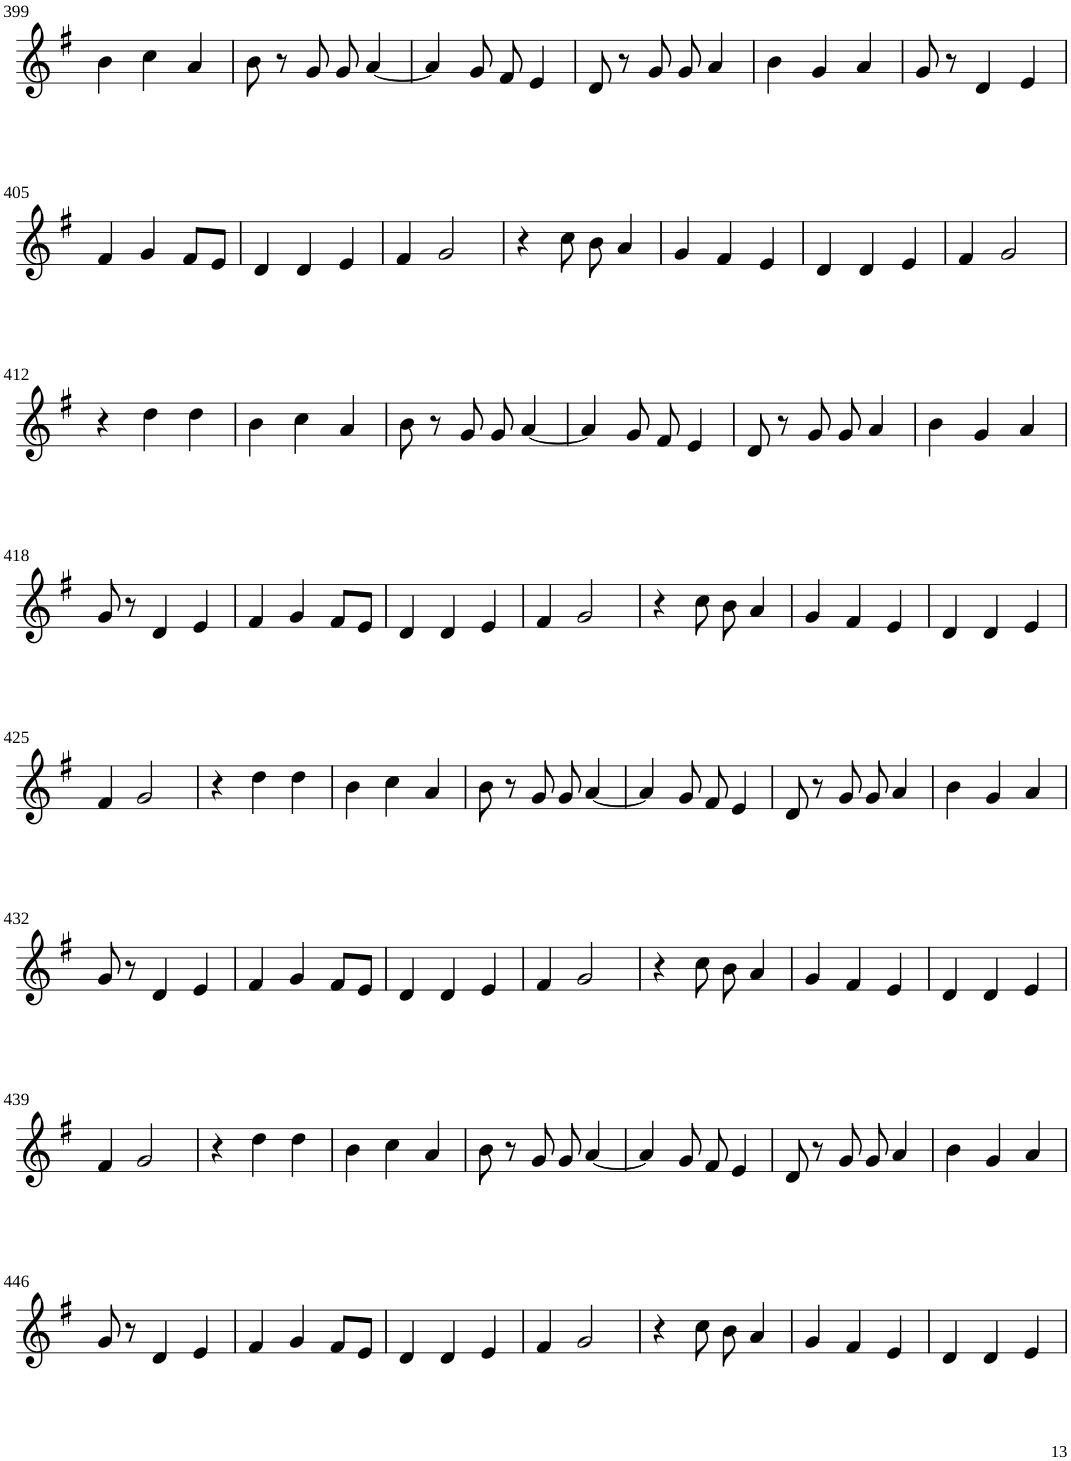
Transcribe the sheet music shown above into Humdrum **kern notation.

**kern
*part1
*staff1
*I"Violin
!!LO:PB:g=z
*clefG2
*k[f#]
*G:
*M6/8
=399
4b\
4cc\
4a/
=400
8b\
8r
8g/
8g/
[4a/
=401
4a/]
8g/
8f#/
4e/
=402
8d/
8r
8g/
8g/
4a/
=403
4b\
4g/
4a/
=404
8g/
8r
4d/
4e/
!!LO:LB:g=z
=405
4f#/
4g/
8f#/L
8e/J
=406
4d/
4d/
4e/
=407
4f#/
2g/
=408
4r
8cc\
8b\
4a/
=409
4g/
4f#/
4e/
=410
4d/
4d/
4e/
=411
4f#/
2g/
!!LO:LB:g=z
=412
4r
4dd\
4dd\
=413
4b\
4cc\
4a/
=414
8b\
8r
8g/
8g/
[4a/
=415
4a/]
8g/
8f#/
4e/
=416
8d/
8r
8g/
8g/
4a/
=417
4b\
4g/
4a/
!!LO:LB:g=z
=418
8g/
8r
4d/
4e/
=419
4f#/
4g/
8f#/L
8e/J
=420
4d/
4d/
4e/
=421
4f#/
2g/
=422
4r
8cc\
8b\
4a/
=423
4g/
4f#/
4e/
=424
4d/
4d/
4e/
!!LO:LB:g=z
=425
4f#/
2g/
=426
4r
4dd\
4dd\
=427
4b\
4cc\
4a/
=428
8b\
8r
8g/
8g/
[4a/
=429
4a/]
8g/
8f#/
4e/
=430
8d/
8r
8g/
8g/
4a/
=431
4b\
4g/
4a/
!!LO:LB:g=z
=432
8g/
8r
4d/
4e/
=433
4f#/
4g/
8f#/L
8e/J
=434
4d/
4d/
4e/
=435
4f#/
2g/
=436
4r
8cc\
8b\
4a/
=437
4g/
4f#/
4e/
=438
4d/
4d/
4e/
!!LO:LB:g=z
=439
4f#/
2g/
=440
4r
4dd\
4dd\
=441
4b\
4cc\
4a/
=442
8b\
8r
8g/
8g/
[4a/
=443
4a/]
8g/
8f#/
4e/
=444
8d/
8r
8g/
8g/
4a/
=445
4b\
4g/
4a/
!!LO:LB:g=z
=446
8g/
8r
4d/
4e/
=447
4f#/
4g/
8f#/L
8e/J
=448
4d/
4d/
4e/
=449
4f#/
2g/
=450
4r
8cc\
8b\
4a/
=451
4g/
4f#/
4e/
=452
4d/
4d/
4e/
=
*-
